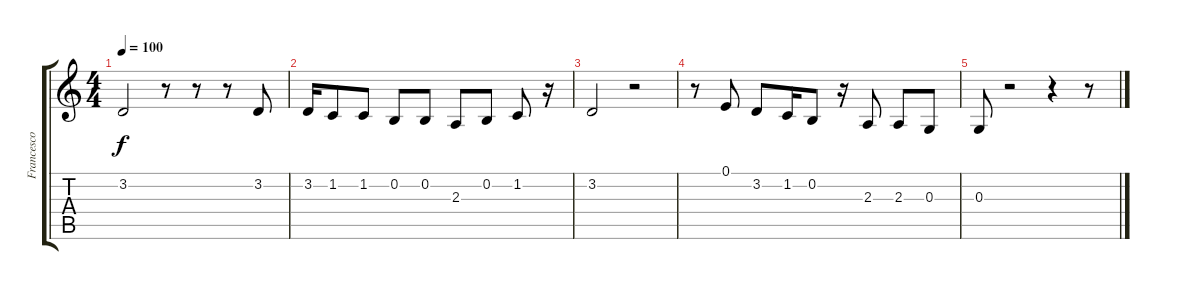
\track ("Francesco" "Francesco") {instrument oboe}
\staff {score tabs}
\tuning (E4 B3 G3 D3 A2 E2) {hide}
\ts (4 4)
\tempo 100
\clef g2
\ks c
3.2.2{dy f} r.8 r.8 r.8 3.2.8 |
3.2.16 1.2.8 1.2.8 0.2.8 0.2.8 2.3.8 0.2.8 1.2.8 r.16 |
3.2.2 r.2 |
r.8 0.1.8 3.2.8 1.2.16 0.2.8 r.16 2.3.8 2.3.8 0.3.8 |
0.3.8 r.2 r.4 r.8
